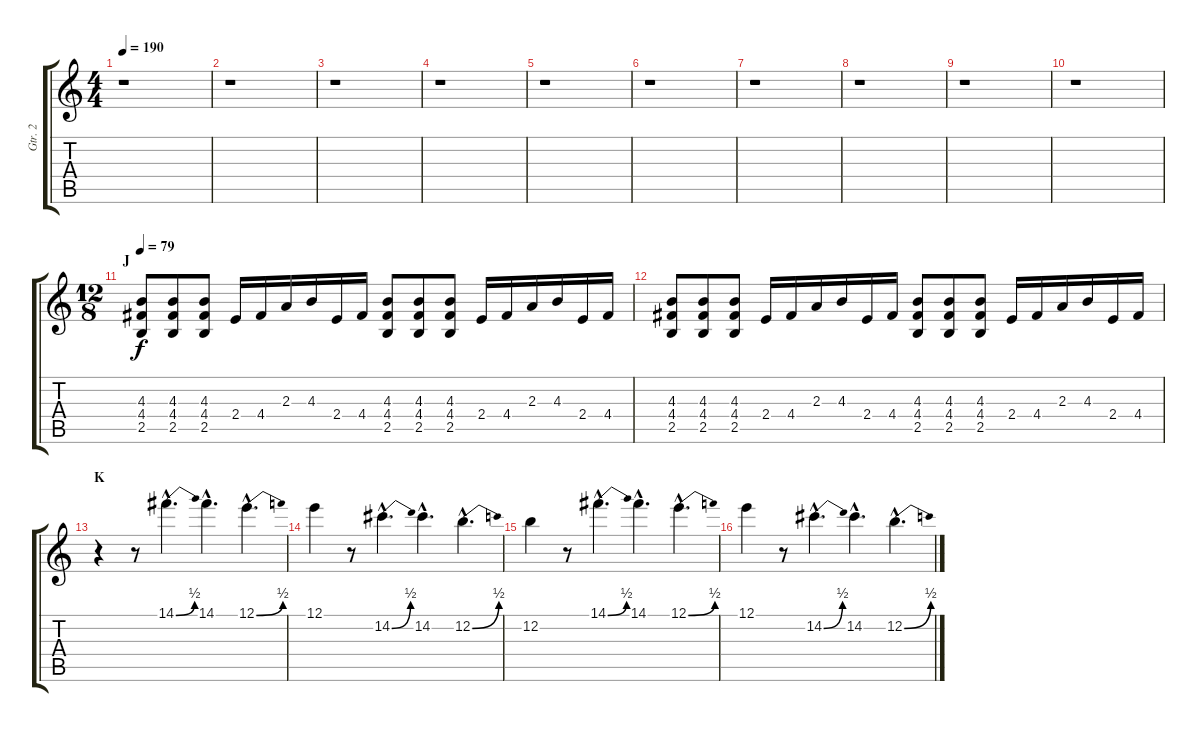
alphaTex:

\track ("Gtr. 2" "Gtr. 2") {instrument distortionguitar}
\staff {score tabs}
\tuning (E4 B3 G3 D3 A2 E2) {hide}
\ts (4 4)
\tempo 190
\clef g2
\ks c
r.1{dy f} |
r.1 |
r.1 |
r.1 |
r.1 |
r.1 |
r.1 |
r.1 |
r.1 |
r.1 |
\ts (12 8)
\section ("" "J")
\tempo 79
(4.3 4.4 2.5).8 (4.3 4.4 2.5).8 (4.3 4.4 2.5).8 2.4.16 4.4.16 2.3.16 4.3.16 2.4.16 4.4.16 (4.3 4.4 2.5).8 (4.3 4.4 2.5).8 (4.3 4.4 2.5).8 2.4.16 4.4.16 2.3.16 4.3.16 2.4.16 4.4.16 |
(4.3 4.4 2.5).8 (4.3 4.4 2.5).8 (4.3 4.4 2.5).8 2.4.16 4.4.16 2.3.16 4.3.16 2.4.16 4.4.16 (4.3 4.4 2.5).8 (4.3 4.4 2.5).8 (4.3 4.4 2.5).8 2.4.16 4.4.16 2.3.16 4.3.16 2.4.16 4.4.16 |
\section ("" "K")
r.4 r.8 14.1{be (bend 0 0 60 2) hac}.4{d} 14.1{hac}.4{d} 12.1{be (bend 0 0 60 2) hac}.4{d} |
12.1.4 r.8 14.2{be (bend 0 0 60 2) hac}.4{d} 14.2{hac}.4{d} 12.2{be (bend 0 0 60 2) hac}.4{d} |
12.2.4 r.8 14.1{be (bend 0 0 60 2) hac}.4{d} 14.1{hac}.4{d} 12.1{be (bend 0 0 60 2) hac}.4{d} |
12.1.4 r.8 14.2{be (bend 0 0 60 2) hac}.4{d} 14.2{hac}.4{d} 12.2{be (bend 0 0 60 2) hac}.4{d}
